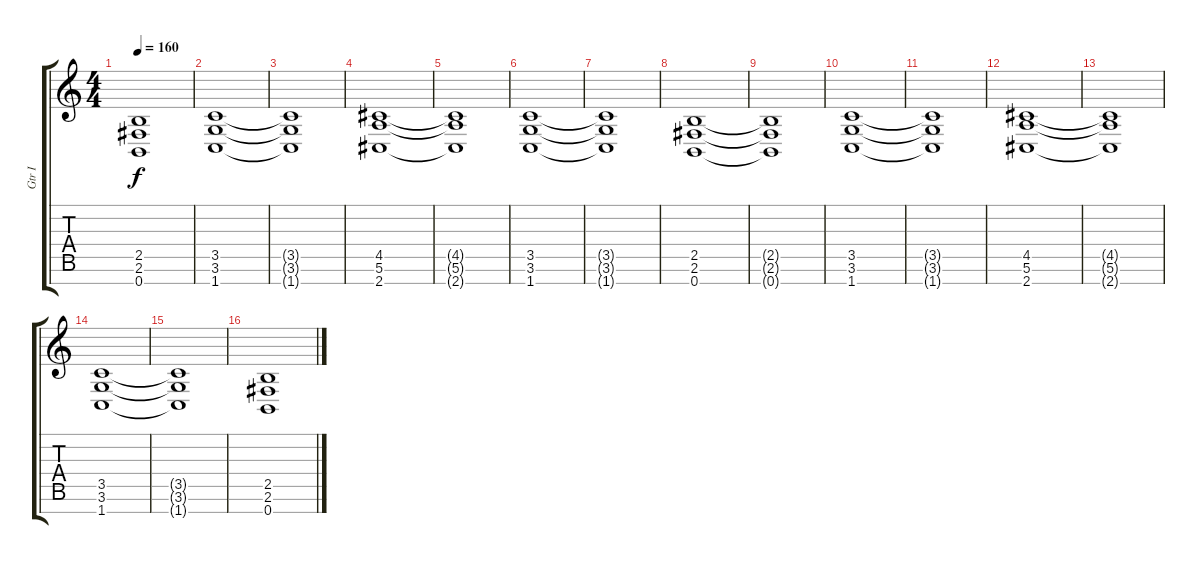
\track ("Gtr I" "Gtr I") {instrument overdrivenguitar}
\staff {score tabs}
\tuning (E4 B3 G3 D3 A2 E2 B1) {hide}
\ts (4 4)
\tempo 160
\clef g2
\ks c
(2.5{t} 2.6{t} 0.7{t}).1{dy f} |
(3.5 3.6 1.7).1 |
(3.5{t} 3.6{t} 1.7{t}).1 |
(4.5 5.6 2.7).1 |
(4.5{t} 5.6{t} 2.7{t}).1 |
(3.5 3.6 1.7).1 |
(3.5{t} 3.6{t} 1.7{t}).1 |
(2.5 2.6 0.7).1 |
(2.5{t} 2.6{t} 0.7{t}).1 |
(3.5 3.6 1.7).1 |
(3.5{t} 3.6{t} 1.7{t}).1 |
(4.5 5.6 2.7).1 |
(4.5{t} 5.6{t} 2.7{t}).1 |
(3.5 3.6 1.7).1 |
(3.5{t} 3.6{t} 1.7{t}).1 |
(2.5 2.6 0.7).1
